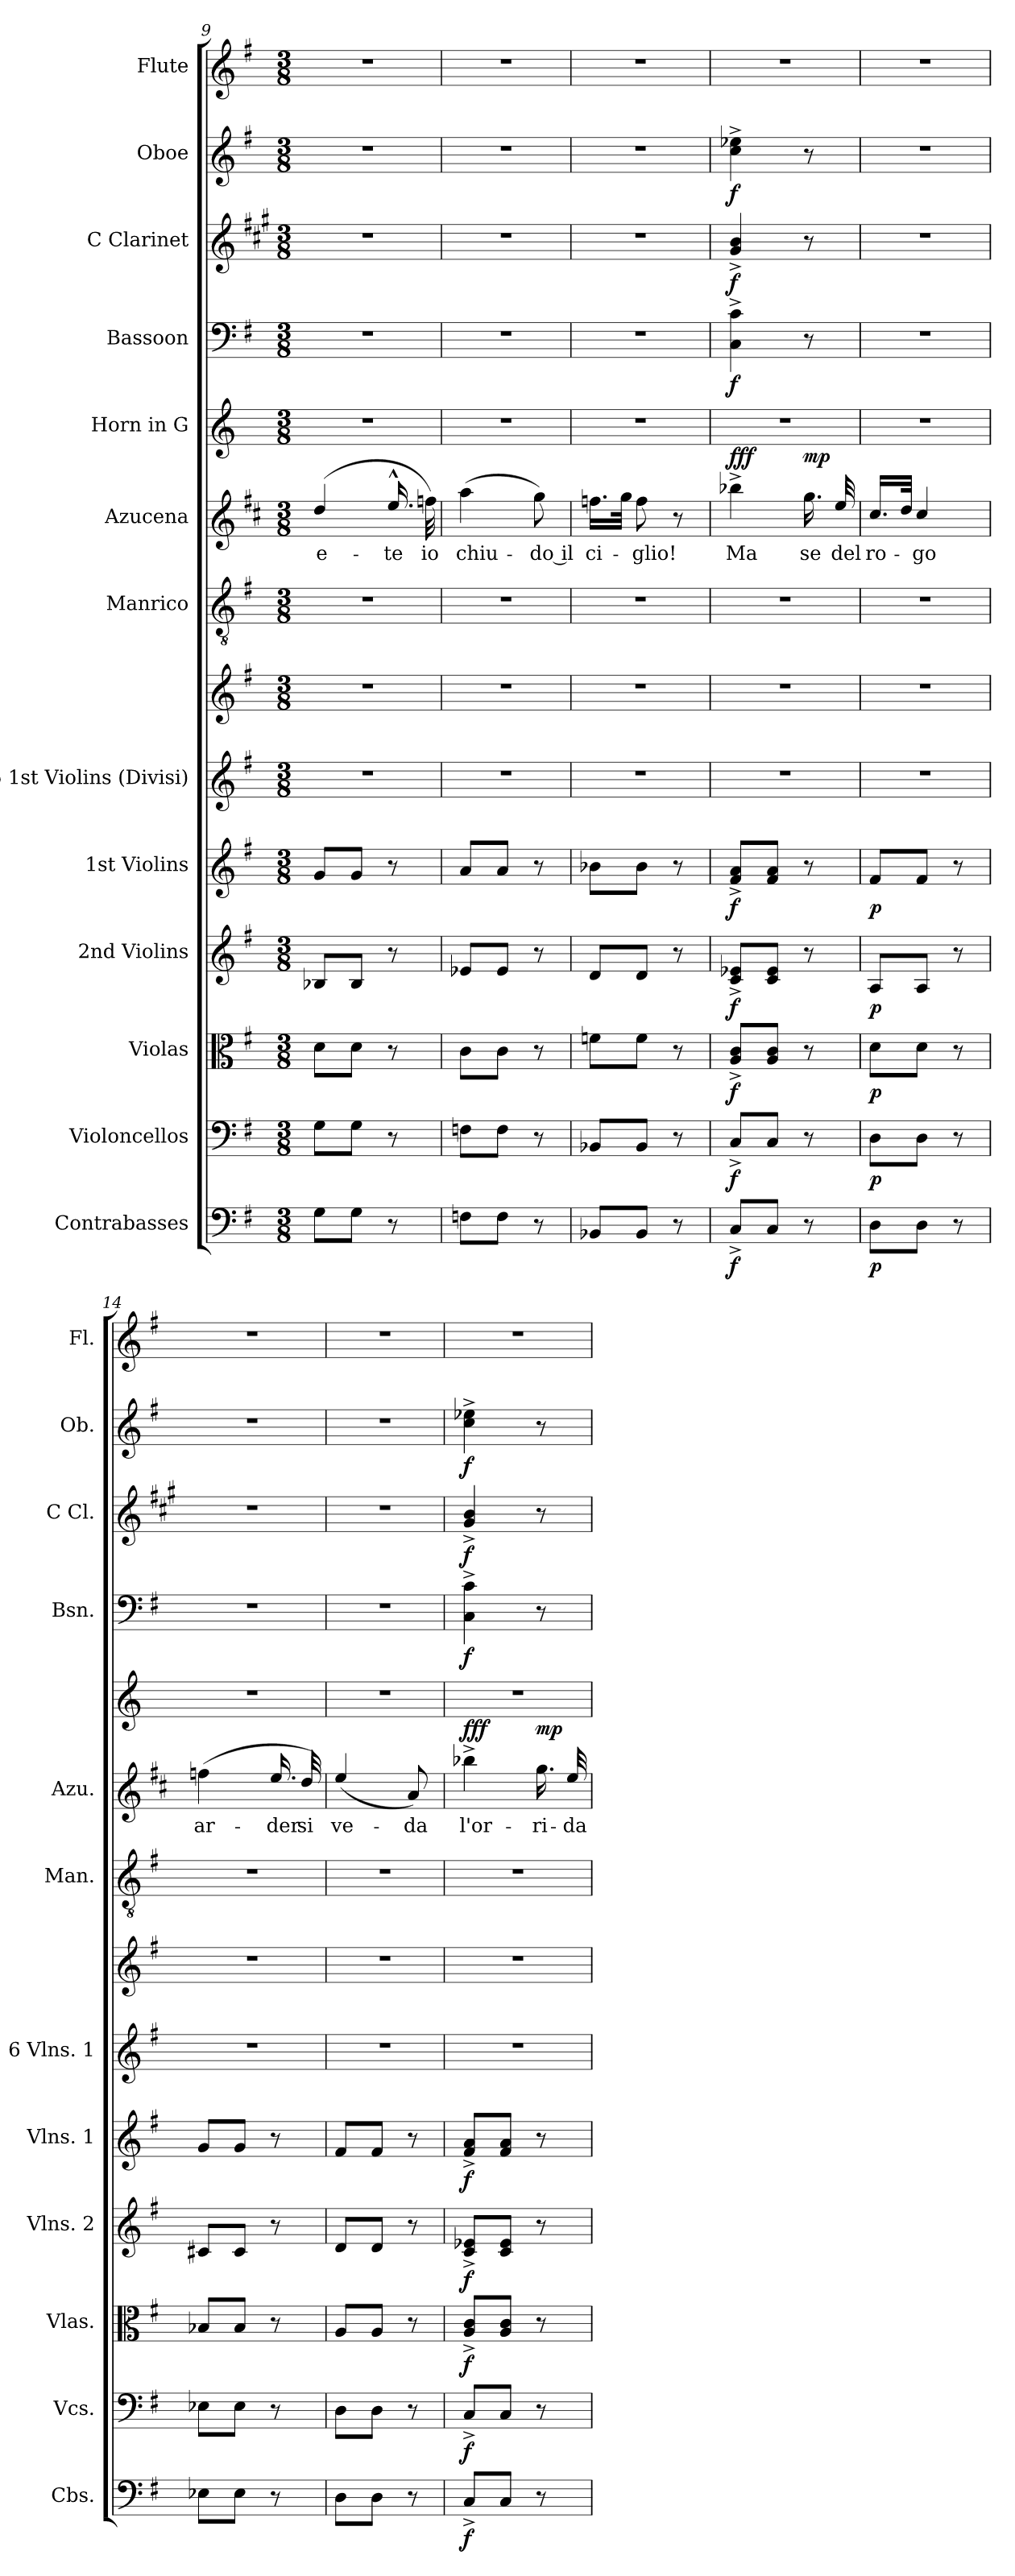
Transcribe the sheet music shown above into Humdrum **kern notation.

**kern	**dynam	**kern	**dynam	**kern	**dynam	**kern	**dynam	**kern	**dynam	**kern	**kern	**kern	**kern	**text	**dynam	**kern	**kern	**dynam	**kern	**dynam	**kern	**dynam	**kern
*part13	*part13	*part12	*part12	*part11	*part11	*part10	*part10	*part9	*part9	*part8	*part8	*part7	*part6	*part6	*part6	*part5	*part4	*part4	*part3	*part3	*part2	*part2	*part1
*staff14	*staff14	*staff13	*staff13	*staff12	*staff12	*staff11	*staff11	*staff10	*staff10	*staff9	*staff8	*staff7	*staff6	*staff6	*staff6	*staff5	*staff4	*staff4	*staff3	*staff3	*staff2	*staff2	*staff1
*I"Contrabasses	*	*I"Violoncellos	*	*I"Violas	*	*I"2nd Violins	*	*I"1st Violins	*	*I"6 1st Violins (Divisi)	*	*I"Manrico	*I"Azucena	*	*	*I"Horn in G	*I"Bassoon	*	*I"C Clarinet	*	*I"Oboe	*	*I"Flute
*I'Cbs.	*	*I'Vcs.	*	*I'Vlas.	*	*I'Vlns. 2	*	*I'Vlns. 1	*	*I'6 Vlns. 1	*	*I'Man.	*I'Azu.	*	*	*	*I'Bsn.	*	*I'C Cl.	*	*I'Ob.	*	*I'Fl.
*clefF4	*	*clefF4	*	*clefC3	*	*clefG2	*	*clefG2	*	*clefG2	*clefG2	*clefGv2	*clefG2	*	*	*clefG2	*clefF4	*	*clefG2	*	*clefG2	*	*clefG2
*ITrd7c12	*	*	*	*	*	*	*	*	*	*	*	*	*ITrd4c7	*	*	*ITrd3c5	*	*	*ITrd1c2	*	*	*	*
*k[f#]	*	*k[f#]	*	*k[f#]	*	*k[f#]	*	*k[f#]	*	*k[f#]	*k[f#]	*k[f#]	*k[f#]	*	*	*k[f#]	*k[f#]	*	*k[f#]	*	*k[f#]	*	*k[f#]
*M3/8	*	*M3/8	*	*M3/8	*	*M3/8	*	*M3/8	*	*M3/8	*M3/8	*M3/8	*M3/8	*	*	*M3/8	*M3/8	*	*M3/8	*	*M3/8	*	*M3/8
=9	=9	=9	=9	=9	=9	=9	=9	=9	=9	=9	=9	=9	=9	=9	=9	=9	=9	=9	=9	=9	=9	=9	=9
!	!	!	!	!	!	!	!	!	!	!	!	!	!	!LO:LY:b	!	!	!	!	!	!	!	!	!
8GG\L	.	8G\L	.	8d\L	.	8B-X/L	.	8g/L	.	4.r	4.r	4.r	(>4g/	-e-	.	4.r	4.r	.	4.r	.	4.r	.	4.r
8GG\J	.	8G\J	.	8d\J	.	8B-/J	.	8g/J	.	.	.	.	.	.	.	.	.	.	.	.	.	.	.
!	!	!	!	!	!	!	!	!	!	!	!	!	!	!LO:LY:b	!	!	!	!	!	!	!	!	!
8r	.	8r	.	8r	.	8r	.	8r	.	.	.	.	16.a^^/	-te	.	.	.	.	.	.	.	.	.
!	!	!	!	!	!	!	!	!	!	!	!	!	!	!LO:LY:b	!	!	!	!	!	!	!	!	!
.	.	.	.	.	.	.	.	.	.	.	.	.	32b-X\)	io	.	.	.	.	.	.	.	.	.
=10	=10	=10	=10	=10	=10	=10	=10	=10	=10	=10	=10	=10	=10	=10	=10	=10	=10	=10	=10	=10	=10	=10	=10
!	!	!	!	!	!	!	!	!	!	!	!	!	!	!LO:LY:b	!	!	!	!	!	!	!	!	!
8FFn\L	.	8Fn\L	.	8c\L	.	8e-X/L	.	8a/L	.	4.r	4.r	4.r	(>4dd\	chiu-	.	4.r	4.r	.	4.r	.	4.r	.	4.r
8FF\J	.	8F\J	.	8c\J	.	8e-/J	.	8a/J	.	.	.	.	.	.	.	.	.	.	.	.	.	.	.
!	!	!	!	!	!	!	!	!	!	!	!	!	!	!LO:LY:b	!	!	!	!	!	!	!	!	!
8r	.	8r	.	8r	.	8r	.	8r	.	.	.	.	8cc\)	do il	.	.	.	.	.	.	.	.	.
=11	=11	=11	=11	=11	=11	=11	=11	=11	=11	=11	=11	=11	=11	=11	=11	=11	=11	=11	=11	=11	=11	=11	=11
!	!	!	!	!	!	!	!	!	!	!	!	!	!	!LO:LY:b	!	!	!	!	!	!	!	!	!
8BBB-X/L	.	8BB-X/L	.	8fn\L	.	8d/L	.	8b-X\L	.	4.r	4.r	4.r	16.b-X\LL	ci-	.	4.r	4.r	.	4.r	.	4.r	.	4.r
.	.	.	.	.	.	.	.	.	.	.	.	.	32cc\JJk	.	.	.	.	.	.	.	.	.	.
!	!	!	!	!	!	!	!	!	!	!	!	!	!	!LO:LY:b	!	!	!	!	!	!	!	!	!
8BBB-/J	.	8BB-/J	.	8f\J	.	8d/J	.	8b-\J	.	.	.	.	8b-\	glio!	.	.	.	.	.	.	.	.	.
8r	.	8r	.	8r	.	8r	.	8r	.	.	.	.	8r	.	.	.	.	.	.	.	.	.	.
=12	=12	=12	=12	=12	=12	=12	=12	=12	=12	=12	=12	=12	=12	=12	=12	=12	=12	=12	=12	=12	=12	=12	=12
!	!LO:DY:b	!	!LO:DY:b	!	!LO:DY:b	!	!LO:DY:b	!	!LO:DY:b	!	!	!	!	!LO:LY:b	!LO:DY:a	!	!	!LO:DY:b	!	!LO:DY:b	!	!LO:DY:b	!
8CC^/L	f	8C^/L	f	8A/^ 8c/^L	f	8c/^ 8e-X/^L	f	8f#/^ 8a/^L	f	4.r	4.r	4.r	4ee-X^\	Ma	fff	4.r	4C\^ 4c\^	f	4f#/^ 4a/^	f	4cc\^ 4ee-X\^	f	4.r
8CC/J	.	8C/J	.	8A/ 8c/J	.	8c/ 8e-/J	.	8f#/ 8a/J	.	.	.	.	.	.	.	.	.	.	.	.	.	.	.
!	!	!	!	!	!	!	!	!	!	!	!	!	!	!LO:LY:b	!LO:DY:a	!	!	!	!	!	!	!	!
8r	.	8r	.	8r	.	8r	.	8r	.	.	.	.	16.cc\	se	mp	.	8r	.	8r	.	8r	.	.
!	!	!	!	!	!	!	!	!	!	!	!	!	!	!LO:LY:b	!	!	!	!	!	!	!	!	!
.	.	.	.	.	.	.	.	.	.	.	.	.	32a/	del	.	.	.	.	.	.	.	.	.
=13	=13	=13	=13	=13	=13	=13	=13	=13	=13	=13	=13	=13	=13	=13	=13	=13	=13	=13	=13	=13	=13	=13	=13
!	!LO:DY:b	!	!LO:DY:b	!	!LO:DY:b	!	!LO:DY:b	!	!LO:DY:b	!	!	!	!	!LO:LY:b	!	!	!	!	!	!	!	!	!
8DD\L	p	8D\L	p	8d\L	p	8A/L	p	8f#/L	p	4.r	4.r	4.r	16.f#/LL	ro-	.	4.r	4.r	.	4.r	.	4.r	.	4.r
.	.	.	.	.	.	.	.	.	.	.	.	.	32g/JJk	.	.	.	.	.	.	.	.	.	.
!	!	!	!	!	!	!	!	!	!	!	!	!	!	!LO:LY:b	!	!	!	!	!	!	!	!	!
8DD\J	.	8D\J	.	8d\J	.	8A/J	.	8f#/J	.	.	.	.	4f#/	-go	.	.	.	.	.	.	.	.	.
8r	.	8r	.	8r	.	8r	.	8r	.	.	.	.	.	.	.	.	.	.	.	.	.	.	.
!!LO:PB:g=z
=14	=14	=14	=14	=14	=14	=14	=14	=14	=14	=14	=14	=14	=14	=14	=14	=14	=14	=14	=14	=14	=14	=14	=14
!	!	!	!	!	!	!	!	!	!	!	!	!	!	!LO:LY:b	!	!	!	!	!	!	!	!	!
8EE-X\L	.	8E-X\L	.	8B-X/L	.	8c#X/L	.	8g/L	.	4.r	4.r	4.r	(>4b-X\	ar-	.	4.r	4.r	.	4.r	.	4.r	.	4.r
8EE-\J	.	8E-\J	.	8B-/J	.	8c#/J	.	8g/J	.	.	.	.	.	.	.	.	.	.	.	.	.	.	.
!	!	!	!	!	!	!	!	!	!	!	!	!	!	!LO:LY:b	!	!	!	!	!	!	!	!	!
8r	.	8r	.	8r	.	8r	.	8r	.	.	.	.	16.a/	-der	.	.	.	.	.	.	.	.	.
!	!	!	!	!	!	!	!	!	!	!	!	!	!	!LO:LY:b	!	!	!	!	!	!	!	!	!
.	.	.	.	.	.	.	.	.	.	.	.	.	32g/)	si	.	.	.	.	.	.	.	.	.
=15	=15	=15	=15	=15	=15	=15	=15	=15	=15	=15	=15	=15	=15	=15	=15	=15	=15	=15	=15	=15	=15	=15	=15
!	!	!	!	!	!	!	!	!	!	!	!	!	!	!LO:LY:b	!	!	!	!	!	!	!	!	!
8DD\L	.	8D\L	.	8A/L	.	8d/L	.	8f#/L	.	4.r	4.r	4.r	(<4a/	ve-	.	4.r	4.r	.	4.r	.	4.r	.	4.r
8DD\J	.	8D\J	.	8A/J	.	8d/J	.	8f#/J	.	.	.	.	.	.	.	.	.	.	.	.	.	.	.
!	!	!	!	!	!	!	!	!	!	!	!	!	!	!LO:LY:b	!	!	!	!	!	!	!	!	!
8r	.	8r	.	8r	.	8r	.	8r	.	.	.	.	8d/)	-da	.	.	.	.	.	.	.	.	.
=16	=16	=16	=16	=16	=16	=16	=16	=16	=16	=16	=16	=16	=16	=16	=16	=16	=16	=16	=16	=16	=16	=16	=16
!	!LO:DY:b	!	!LO:DY:b	!	!LO:DY:b	!	!LO:DY:b	!	!LO:DY:b	!	!	!	!	!LO:LY:b	!LO:DY:a	!	!	!LO:DY:b	!	!LO:DY:b	!	!LO:DY:b	!
8CC^/L	f	8C^/L	f	8A/^ 8c/^L	f	8c/^ 8e-X/^L	f	8f#/^ 8a/^L	f	4.r	4.r	4.r	4ee-X^\	l'or-	fff	4.r	4C\^ 4c\^	f	4f#/^ 4a/^	f	4cc\^ 4ee-X\^	f	4.r
8CC/J	.	8C/J	.	8A/ 8c/J	.	8c/ 8e-/J	.	8f#/ 8a/J	.	.	.	.	.	.	.	.	.	.	.	.	.	.	.
!	!	!	!	!	!	!	!	!	!	!	!	!	!	!LO:LY:b	!LO:DY:a	!	!	!	!	!	!	!	!
8r	.	8r	.	8r	.	8r	.	8r	.	.	.	.	16.cc\	-ri-	mp	.	8r	.	8r	.	8r	.	.
!	!	!	!	!	!	!	!	!	!	!	!	!	!	!LO:LY:b	!	!	!	!	!	!	!	!	!
.	.	.	.	.	.	.	.	.	.	.	.	.	32a/	-da	.	.	.	.	.	.	.	.	.
=	=	=	=	=	=	=	=	=	=	=	=	=	=	=	=	=	=	=	=	=	=	=	=
*-	*-	*-	*-	*-	*-	*-	*-	*-	*-	*-	*-	*-	*-	*-	*-	*-	*-	*-	*-	*-	*-	*-	*-
